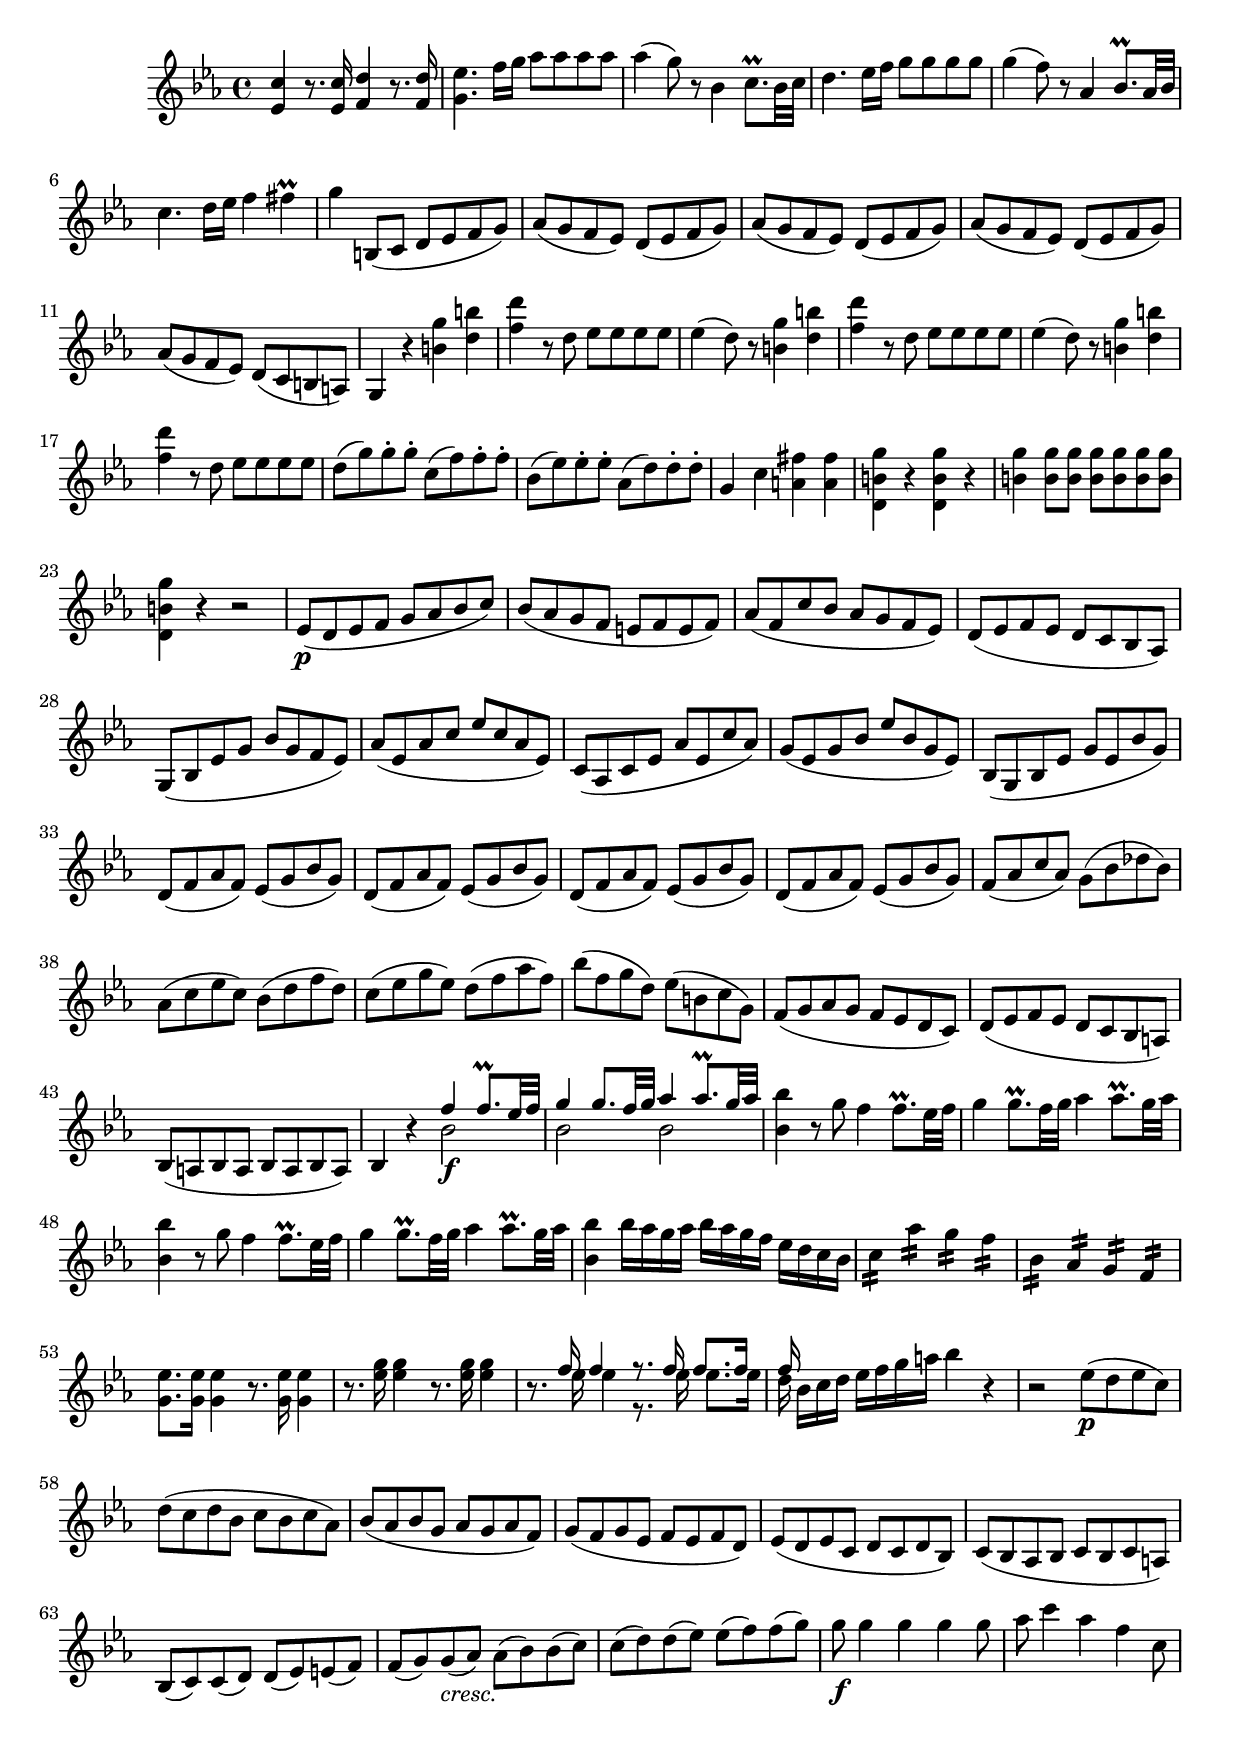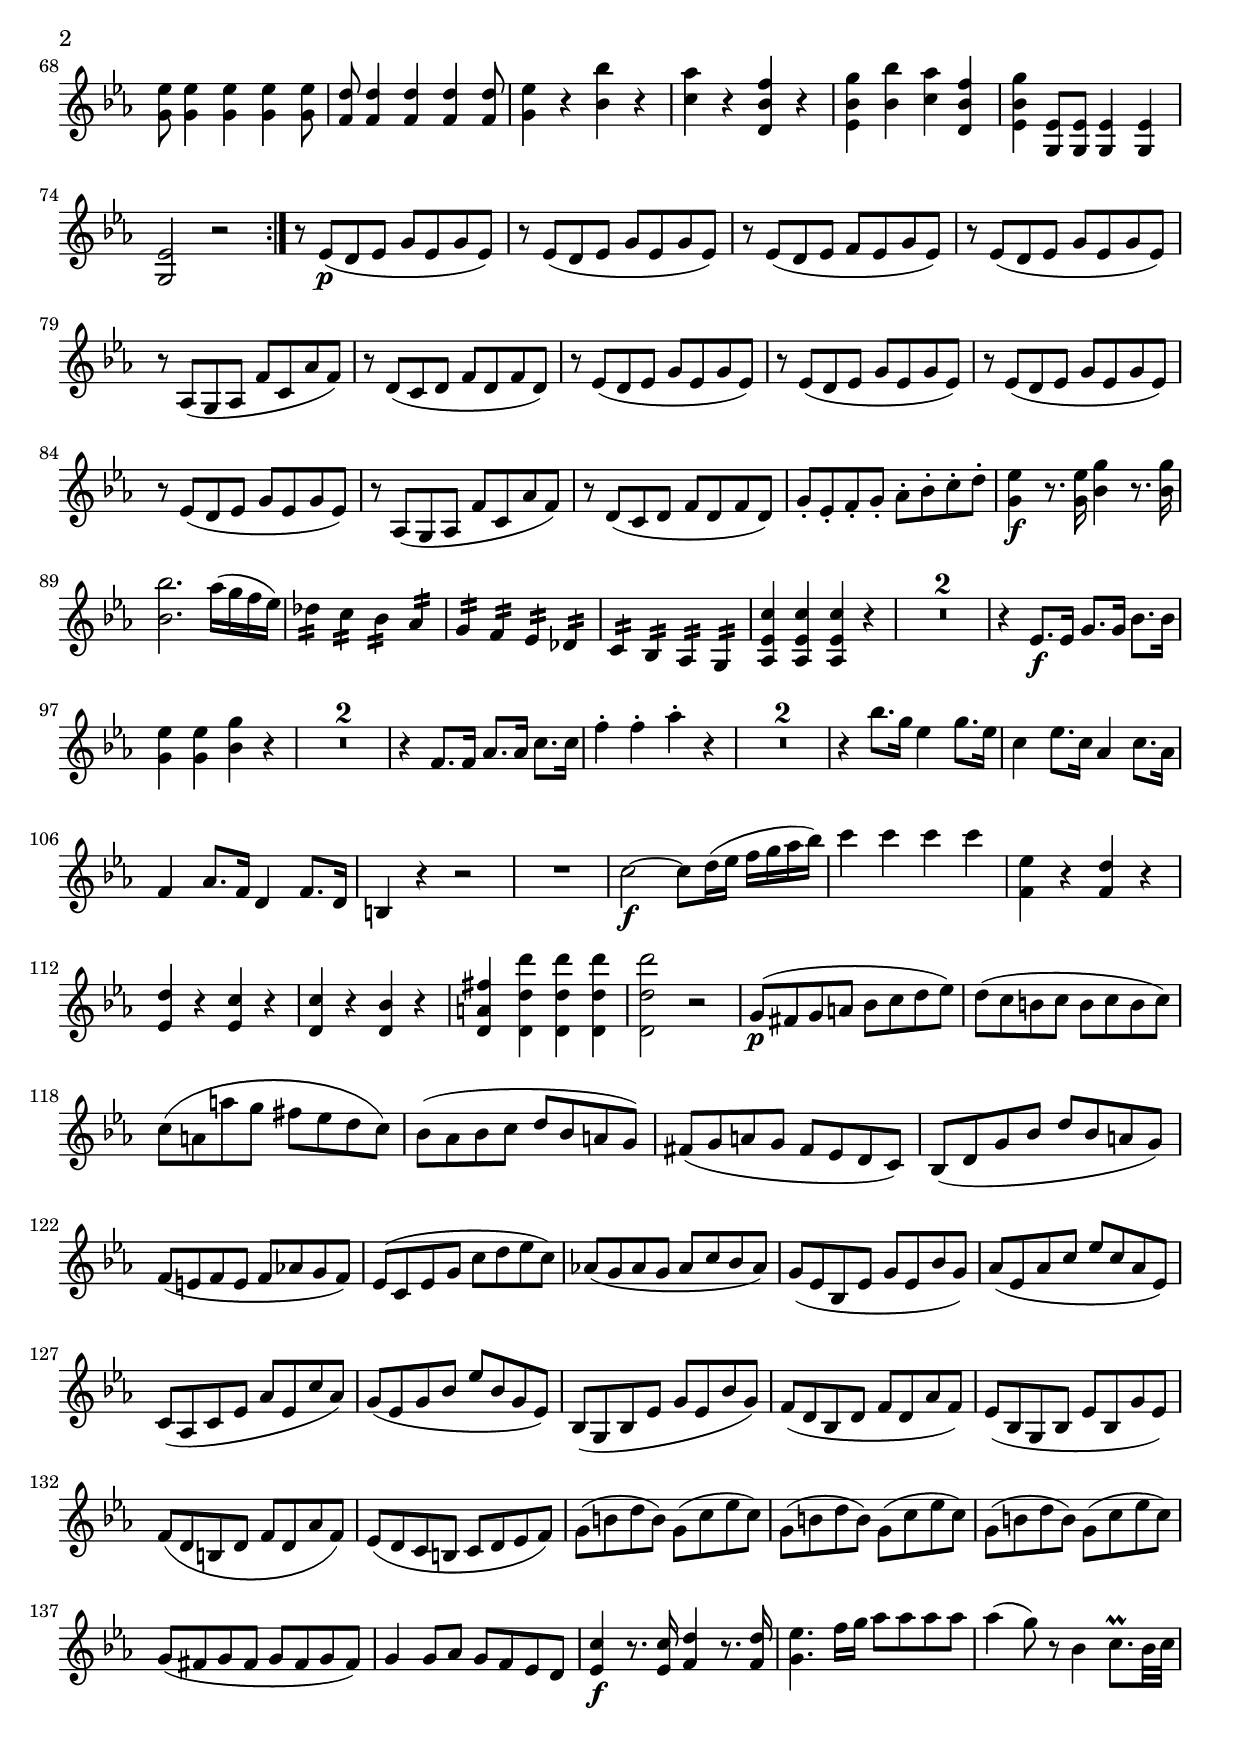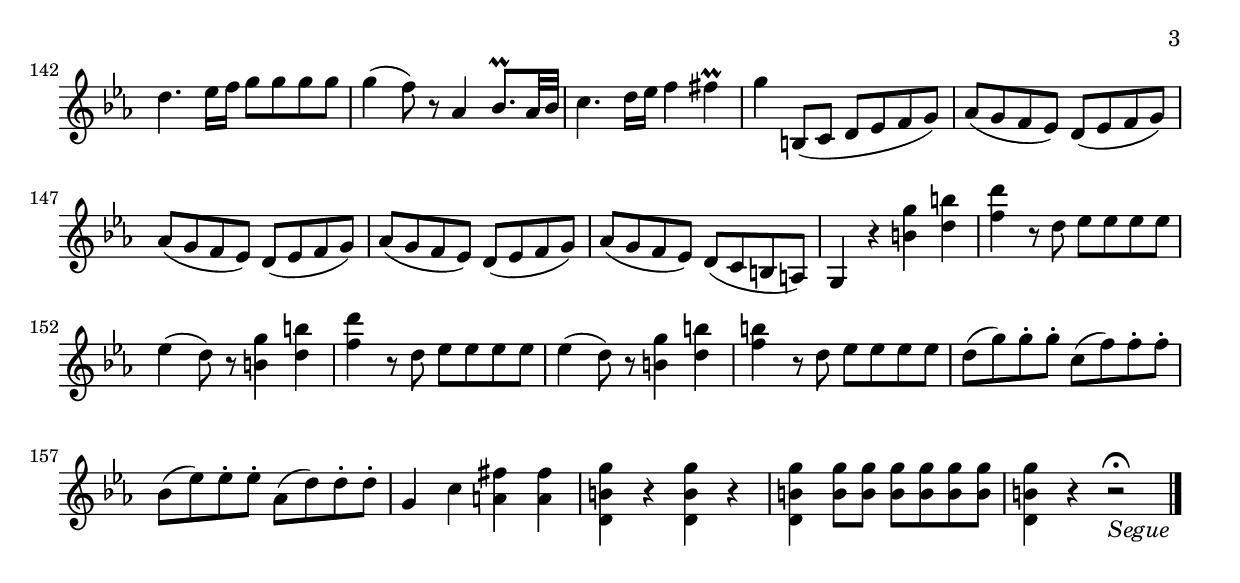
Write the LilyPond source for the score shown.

\version "2.10.25"      %Gossec - Symphonie mi bémol
                        %Violon2 - 2ème mvt
\relative c''{
\clef treble
\key ees \major
\time 4/4




<ees, c'>4 r8. <ees c'>16 <f d'>4 r8. <f d'>16
<g ees'>4. f'16 g aes8 aes aes aes
aes4( g8) r bes,4 c8.\prall bes32 c
d4. ees16 f g8 g g g
g4( f8) r aes,4 bes8.\prall aes32 bes
c4. d16 ees f4 fis\prall
g b,,8( c d ees f g)
\repeat unfold 3 {aes( g f ees) d( ees f g)}
%
%
aes( g f ees) d( c b a)    % SIEBER: aes( g f ees) d( c b aes)
g4 r <b' g'> <d b'>
<f d'> r8 d ees ees ees ees
ees4( d8) r <b g'>4 <d b'>
<f d'> r8 d ees ees ees ees
ees4( d8) r <b g'>4 <d b'>
<f d'> r8 d ees ees ees ees
d( g) g-. g-. c,( f) f-. f-.
bes,( ees) ees-. ees-. aes,( d) d-. d-.
g,4 c <a fis'> <a fis'>
<d, b' g'> r <d b' g'> r
<b' g'> <b g'>8 <b g'> <b g'> <b g'> <b g'> <b g'>
<d, b' g'>4 r r2
ees8\p( d es f g aes bes c)
bes( aes g f e f e f)
aes( f c' bes aes g f ees)
d( ees f ees d c bes aes)
g( bes ees g bes g f ees)
aes( ees aes c ees c aes ees)
c( aes c ees aes ees c' aes)
g( ees g bes ees bes g ees)
bes( g bes ees g ees bes' g)
\repeat unfold 4 {d( f aes f) ees( g bes g)}
%
%
%
f( aes c aes) g( bes des bes)
aes( c ees c) bes( d f d)
c( ees g ees) d( f aes f)
bes( f g d) ees( b c g)
f( g aes g f ees d c)
d( ees f ees d c bes a)
bes( a bes a bes a bes a)
bes4 r <<\voiceOne{f''4 f8.\prall ees32 f | g4 g8. f32 g aes4 aes8.\prall g32 aes}
 \\ \voiceTwo{bes,2\f | bes bes}>>
<bes bes'>4 r8 g' f4 f8.\prall ees32 f
g4 g8.\prall f32 g aes4 aes8.\prall g32 aes
<bes, bes'>4 r8 g' f4 f8.\prall ees32 f
g4 g8.\prall f32 g aes4 aes8.\prall g32 aes
<bes, bes'>4 bes'16 aes g aes bes aes g f ees d c bes
c4:16 aes': g: f:
bes,: aes: g: f:
<g ees'>8. <g ees'>16 <g ees'>4 r8. <g ees'>16 <g ees'>4
r8. <ees' g>16 <ees g>4 r8. <ees g>16 <ees g>4
r8. <<\voiceOne {f16 f4 r8. f16 f8. f16 | f16} \\ \voiceTwo {ees16 ees4 r8. ees16 ees8. ees16 | d}>> 
   bes16 c d ees f g a bes4 r
r2 ees,8\p( d ees c)
d( c d bes c bes c aes)
bes( aes bes g aes g aes f)
g( f g ees f ees f d)
ees( d ees c d c d bes)
c( bes aes bes c bes c a)
bes( c) c( d) d( ees) e( f)
f( g) g(_\markup{\italic "cresc."} aes) aes( bes) bes( c)
c( d) d( ees) ees( f) f( g)
g\f g4 g g g8
aes c4 aes f c8
<g ees'> <g ees'>4 <g ees'> <g ees'> <g ees'>8
<f d'> <f d'>4 <f d'> <f d'> <f d'>8
<g ees'>4 r <bes bes'> r
<c aes'> r <d, bes' f'> r
<ees bes' g'> <bes' bes'> <c aes'> <d, bes' f'>
<ees bes' g'> <g, ees'>8 <g ees'> <g ees'>4 <g ees'>
<g ees'>2 r \bar ":|"
r8 ees'\p( d ees g ees g ees)
r ees( d ees g ees g ees)
r ees( d ees f ees g ees)
r ees( d ees g ees g ees)
r aes,( g aes f' c aes' f)
r d( c d f d f d)
\repeat unfold 4 {r ees( d ees g ees g ees)}
%
%
%
r aes,( g aes f' c aes' f)
r d( c d f d f d)
g-. ees-. f-. g-. aes-. bes-. c-. d-.
<g, ees'>4\f r8. <g ees'>16 <bes g'>4 r8. <bes g'>16
<bes bes'>2. aes'16( g f ees)
des4:16 c: bes: aes:
g: f: ees: des:
c: bes: aes: g:
<aes ees' c'>4 <aes ees' c'> <aes ees' c'> r
\set Score.skipBars = ##t R1 * 2 
%
r4 ees'8.\f ees16 g8. g16 bes8. bes16
<g ees'>4 <g ees'> <bes g'> r
\set Score.skipBars = ##t R1 * 2 
%
r4 f8. f16 aes8. aes16 c8. c16
f4-. f-. aes-. r
\set Score.skipBars = ##t R1 * 2 
%
r4 bes8. g16 ees4 g8. ees16
c4 ees8. c16 aes4 c8. aes16
f4 aes8. f16 d4 f8. d16
b4 r r2
R1
c'2\f ~ c8 d16( ees f g aes bes)
c4 c c c
<f,, ees'> r <f d'> r
<ees d'> r <ees c'> r
<d c'> r <d bes'> r
<d a' fis'> <d d' d'> <d d' d'> <d d' d'>
<d d' d'>2 r
g8\p( fis g a bes c d ees)
d( c b c b c b c)
c( a a' g fis ees d c)
bes( aes bes c d bes a g)
fis( g a g fis ees d c)
bes( d g bes d bes a g)
f( e f e f aes! g f)
ees( c ees g c d ees c)
aes!( g aes g aes c bes aes)
g( ees bes ees g ees bes' g)
aes( ees aes c ees c aes ees)
c( aes c ees aes ees c' aes)
g( ees g bes ees bes g ees)
bes( g bes ees g ees bes' g)
f( d bes d f d aes' f)
ees( bes g bes ees bes g' ees)
f( d b d f d aes' f)
ees( d c b c d ees f)
\repeat unfold 3 {g( b d b) g( c ees c)}
%
%
g( fis g fis g fis g fis)
g4 g8 aes g f ees d
<ees c'>4\f r8. <ees c'>16 <f d'>4 r8. <f d'>16
<g ees'>4. f'16 g aes8 aes aes aes
aes4( g8) r bes,4 c8.\prall bes32 c
d4. ees16 f g8 g g g
g4( f8) r aes,4 bes8.\prall aes32 bes
c4. d16 ees f4 fis\prall
g b,,8( c d ees f g)
\repeat unfold 3 {aes( g f ees) d( ees f g)}
%
%
aes( g f ees) d( c b a)     %SIEBER: aes( g f ees) d( c b aes)
g4 r <b' g'> <d b'>
<f d'> r8 d ees ees ees ees
ees4( d8) r <b g'>4 <d b'>
<f d'> r8 d ees ees ees ees
ees4( d8) r <b g'>4 <d b'>
<f b> r8 d ees ees ees ees
d( g) g-. g-. c,( f) f-. f-.
bes,( ees) ees-. ees-. aes,( d) d-. d-.
g,4 c <a fis'>4 <a fis'>
<d, b' g'> r <d b' g'> r
<d b' g'> <b' g'>8 <b g'> <b g'> <b g'> <b g'> <b g'> 
<d, b' g'>4 r r2^\fermataMarkup_\markup{\italic "Segue"} \bar "|." 
}
